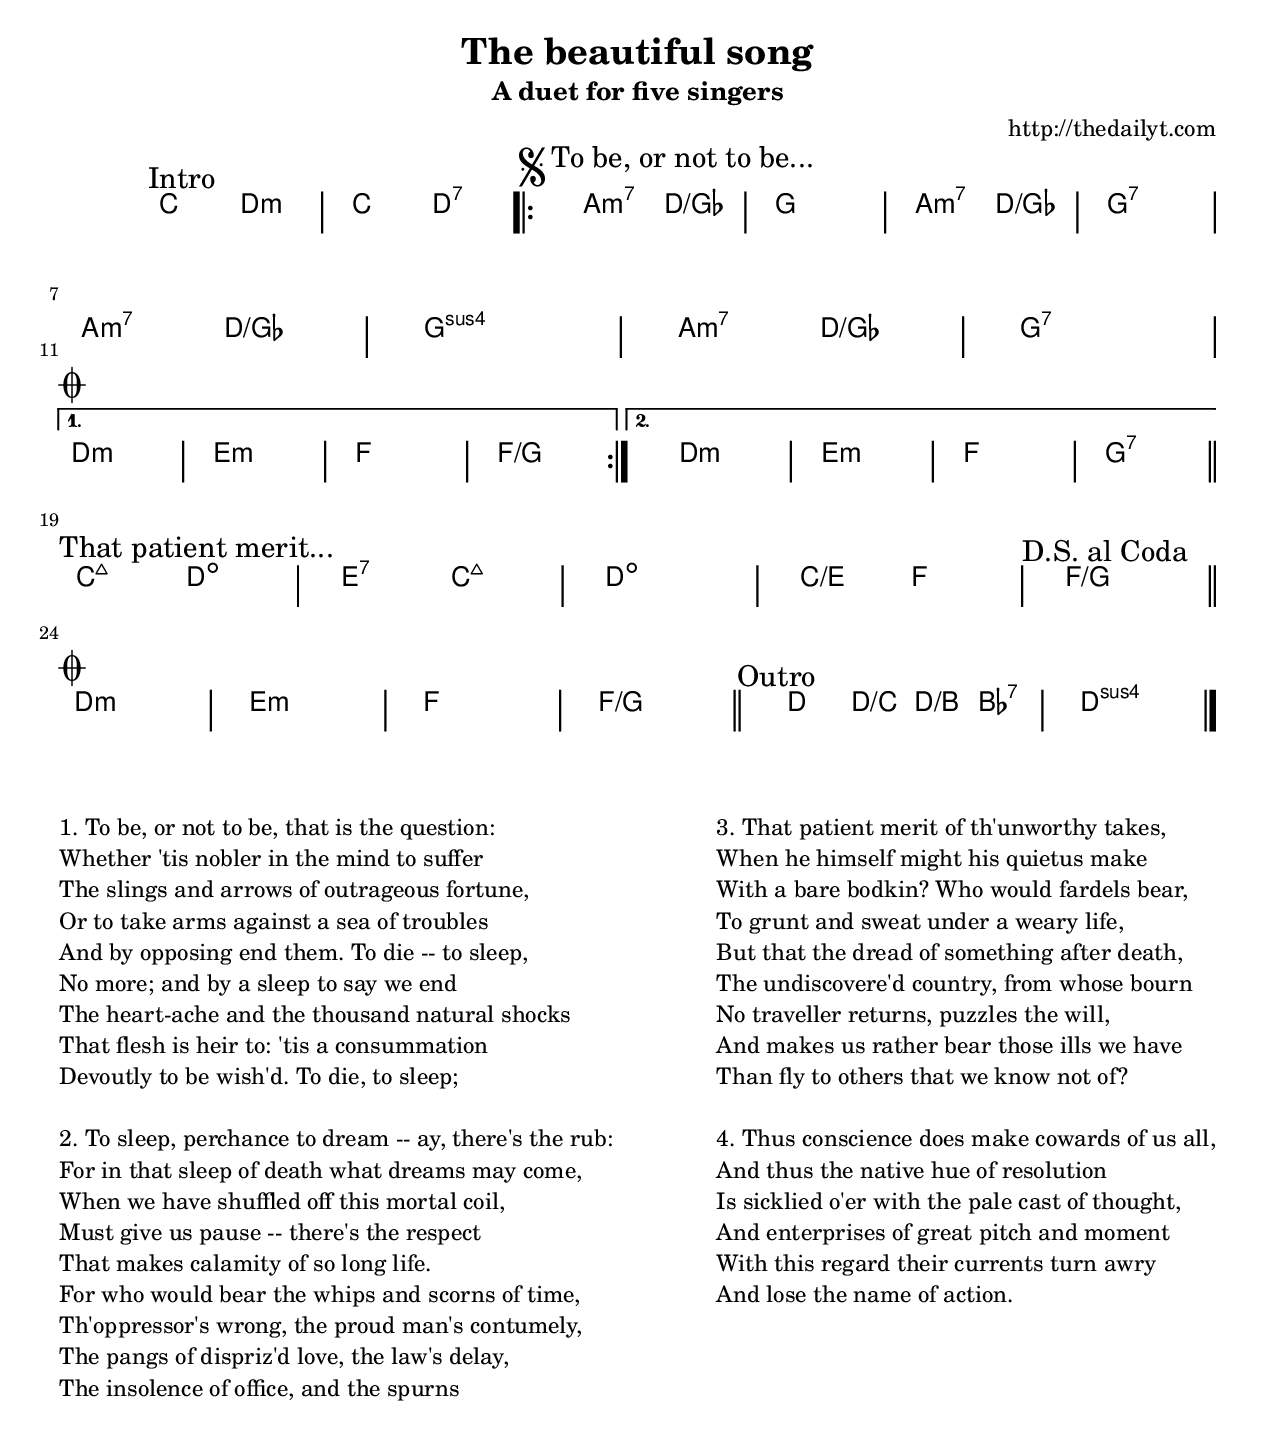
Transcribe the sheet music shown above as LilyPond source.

% A chord/lyric sheet template by Terje Tjervaag (http://thedailyt.com)
% http://github.com/terje/lilypond-templates
%
% Lilypond documentation: http://lilypond.org
% Thanks to: http://www.geoffhorton.com/lilypond.html#moreverses
%
% Quick tips:
% * Flats are written with -es and sharps with -is (e.g. ges, cis)
% * Durations: 1 for whole note, 2 for half note, 4 for quarter note
% * Common chord modifiers are documented here:
% http://lilypond.org/doc/v2.12/Documentation/user/lilypond/Common-chord-modifiers
% * Chord durations are remembered until changed
% * Adjust the line breaks using the \break directive, but
% finish writing the chords before adjusting the formatting
\header {
title = "The beautiful song"
subtitle = "A duet for five singers"
composer = "http://thedailyt.com"
}
% Set paper size
% a6, a5, a4, a3, legal, letter, 11x17
#(set-default-paper-size "letter")
\paper {
#(set-paper-size "letter")
}
\new ChordNames \with {
\override BarLine #'bar-extent = #'(-2 . 2)
\consists "Bar_engraver"
}
\chordmode {
\transpose c c { % Change second note to transpose piece
% Text alignment
\override Score.RehearsalMark #'break-align-symbol = #'(key-signature)
\override Score.RehearsalMark #'self-alignment-X = #-1
% Chords
\mark "Intro"
c2 d:m c d:7
\repeat volta 2 \chordmode {
\mark \markup {
\musicglyph #"scripts.segno"
"To be, or not to be..."
}
a2:m7 d/ges g1 a2:m7 d/ges g1:7 \break
a2:m7 d/ges g1:sus a2:m7 d/ges g1:7 \break
\mark \markup { \musicglyph #"scripts.coda" }
} \alternative {
{ d1:m e:m f f/g }
{ d1:m e:m f g:7 }
}
\bar "||" \break
\mark "That patient merit..."
c2:maj7 d:dim e:7 c:maj7 d1:dim c2/e f \mark "D.S. al Coda" f1/g \bar "||"
\break
\mark \markup { \musicglyph #"scripts.coda" }
d1:m e:m f f/g \bar "||"
\mark "Outro"
d4 d/c d/b bes:7 d1:sus \bar "|."
}
}
% Lyrics
\markup {
\vspace #3.0 % Space between chords and lyrics
\normalsize { % \teeny \tiny \small \normalsize \large \huge
\fill-line {
\column {
"1. To be, or not to be, that is the question:"
"Whether 'tis nobler in the mind to suffer"
"The slings and arrows of outrageous fortune,"
"Or to take arms against a sea of troubles"
"And by opposing end them. To die -- to sleep,"
"No more; and by a sleep to say we end"
"The heart-ache and the thousand natural shocks"
"That flesh is heir to: 'tis a consummation"
"Devoutly to be wish'd. To die, to sleep;"
\hspace #1.0 % Space between verses
"2. To sleep, perchance to dream -- ay, there's the rub:"
"For in that sleep of death what dreams may come,"
"When we have shuffled off this mortal coil,"
"Must give us pause -- there's the respect"
"That makes calamity of so long life."
"For who would bear the whips and scorns of time,"
"Th'oppressor's wrong, the proud man's contumely,"
"The pangs of dispriz'd love, the law's delay,"
"The insolence of office, and the spurns"
}
\hspace #1.0 % Space between columns
\column {
"3. That patient merit of th'unworthy takes,"
"When he himself might his quietus make"
"With a bare bodkin? Who would fardels bear,"
"To grunt and sweat under a weary life,"
"But that the dread of something after death,"
"The undiscovere'd country, from whose bourn"
"No traveller returns, puzzles the will,"
"And makes us rather bear those ills we have"
"Than fly to others that we know not of?"
\hspace #1.0 % Space between verses
"4. Thus conscience does make cowards of us all,"
"And thus the native hue of resolution"
"Is sicklied o'er with the pale cast of thought,"
"And enterprises of great pitch and moment"
"With this regard their currents turn awry"
"And lose the name of action."
}
}
}
}
\version "2.16" % necessary for upgrading to future LilyPond versions. 
